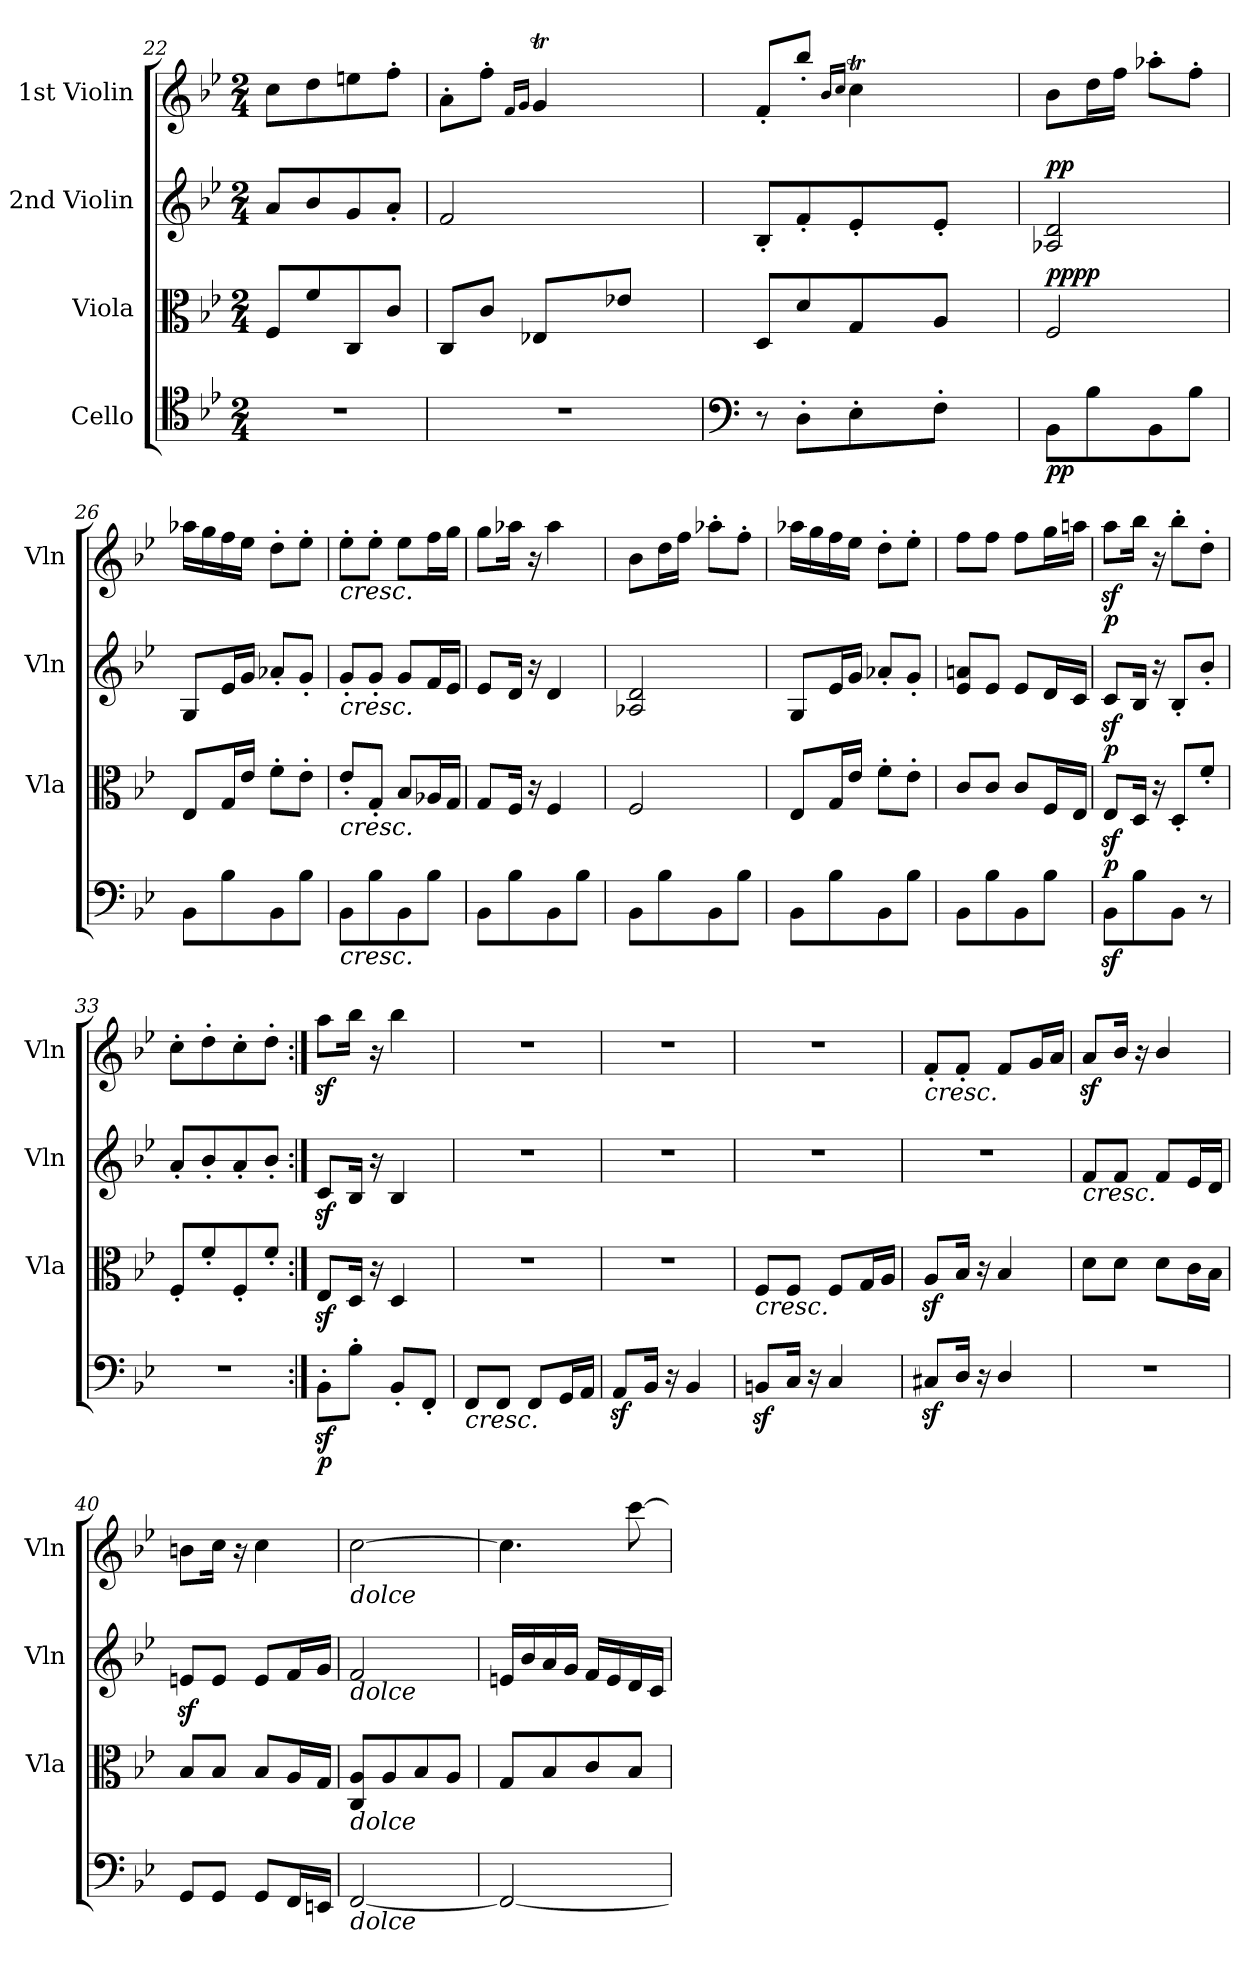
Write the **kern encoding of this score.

**kern	**dynam	**kern	**dynam	**kern	**dynam	**kern	**dynam
*part4	*part4	*part3	*part3	*part2	*part2	*part1	*part1
*staff4	*staff4	*staff3	*staff3	*staff2	*staff2	*staff1	*staff1
*I"Cello	*	*I"Viola	*	*I"2nd Violin	*	*I"1st Violin	*
*	*	*I'Vla	*	*I'Vln	*	*I'Vln	*
*clefC4	*	*clefC3	*	*clefG2	*	*clefG2	*
*k[b-e-]	*	*k[b-e-]	*	*k[b-e-]	*	*k[b-e-]	*
*B-:	*	*B-:	*	*B-:	*	*B-:	*
*M2/4	*	*M2/4	*	*M2/4	*	*M2/4	*
=22	=22	=22	=22	=22	=22	=22	=22
2r	.	8F/L	.	8a/L	.	8cc\L	.
.	.	8f/	.	8b-/	.	8dd\	.
.	.	8C/	.	8g/	.	8een\	.
.	.	8c/J	.	8a'/J	.	8ff'\J	.
=23	=23	=23	=23	=23	=23	=23	=23
*	*	*	*	*	*	*^	*
2r	.	8C/L	.	2f/	.	8a'\L	4ryy	.
.	.	8c/J	.	.	.	8ff'\J	.	.
.	.	.	.	.	.	.	16qf/LL	.
.	.	.	.	.	.	.	16qg/JJ	.
.	.	8E-X/L	.	.	.	4gT/	32g/LLLyy	.
.	.	.	.	.	.	.	32a/yy	.
.	.	.	.	.	.	.	32g/yy	.
.	.	.	.	.	.	.	32a/yy	.
.	.	8e-X/J	.	.	.	.	32g/yy	.
.	.	.	.	.	.	.	32a/yy	.
.	.	.	.	.	.	.	32f/yy	.
.	.	.	.	.	.	.	32g/JJJyy	.
=24	=24	=24	=24	=24	=24	=24	=24	=24
*clefF4	*	*	*	*	*	*	*	*
8r	.	8D/L	.	8B-'/L	.	8f'/L	4ryy	.
8D'\L	.	8d/	.	8f'/	.	8bb-'/J	.	.
.	.	.	.	.	.	.	16qb-/LL	.
.	.	.	.	.	.	.	16qcc/JJ	.
8E-'\	.	8G/	.	8e-'/	.	4ccT\	32cc\LLLyy	.
.	.	.	.	.	.	.	32dd\yy	.
.	.	.	.	.	.	.	32cc\yy	.
.	.	.	.	.	.	.	32dd\yy	.
8F'\J	.	8A/J	.	8e-'/J	.	.	32cc\yy	.
.	.	.	.	.	.	.	32dd\yy	.
.	.	.	.	.	.	.	32b-\yy	.
.	.	.	.	.	.	.	32cc\JJJyy	.
=25	=25	=25	=25	=25	=25	=25	=25	=25
!	!LO:DY:b	!	!LO:DY:b	!	!	!	!	!
!	!	!	!LO:DY:n=1:a	!	!LO:DY:a	!	!	!
*	*	*	*	*	*	*v	*v	*
8BB-\L	pp	2F/	pp pp	2A-X/ 2d/	pp	8b-\L	.
8B-\	.	.	.	.	.	16dd\L	.
.	.	.	.	.	.	16ff\JJ	.
8BB-\	.	.	.	.	.	8aa-X'\L	.
8B-\J	.	.	.	.	.	8ff'\J	.
=26	=26	=26	=26	=26	=26	=26	=26
8BB-\L	.	8E-/L	.	8G/L	.	16aa-X\LL	.
.	.	.	.	.	.	16gg\	.
8B-\	.	16G/L	.	16e-/L	.	16ff\	.
.	.	16e-/JJ	.	16g/JJ	.	16ee-\JJ	.
8BB-\	.	8f'\L	.	8a-X'/L	.	8dd'\L	.
8B-\J	.	8e-'\J	.	8g'/J	.	8ee-'\J	.
=27	=27	=27	=27	=27	=27	=27	=27
!	!	!	!	!	!	!LO:TX:b:i:t=cresc.	!
!	!	!	!	!LO:TX:b:i:t=cresc.	!	!	!
!	!	!LO:TX:b:i:t=cresc.	!	!	!	!	!
!LO:TX:b:i:t=cresc.	!	!	!	!	!	!	!
8BB-\L	.	8e-'/L	.	8g'/L	.	8ee-'\L	.
8B-\	.	8G'/J	.	8g'/J	.	8ee-'\J	.
8BB-\	.	8B-/L	.	8g/L	.	8ee-\L	.
8B-\J	.	16A-X/L	.	16f/L	.	16ff\L	.
.	.	16G/JJ	.	16e-/JJ	.	16gg\JJ	.
=28	=28	=28	=28	=28	=28	=28	=28
8BB-\L	.	8G/L	.	8e-/L	.	8gg\L	.
8B-\	.	16F/Jk	.	16d/Jk	.	16aa-X\Jk	.
.	.	16r	.	16r	.	16r	.
8BB-\	.	4F/	.	4d/	.	4aa-\	.
8B-\J	.	.	.	.	.	.	.
=29	=29	=29	=29	=29	=29	=29	=29
8BB-\L	.	2F/	.	2A-X/ 2d/	.	8b-\L	.
8B-\	.	.	.	.	.	16dd\L	.
.	.	.	.	.	.	16ff\JJ	.
8BB-\	.	.	.	.	.	8aa-X'\L	.
8B-\J	.	.	.	.	.	8ff'\J	.
=30	=30	=30	=30	=30	=30	=30	=30
8BB-\L	.	8E-/L	.	8G/L	.	16aa-X\LL	.
.	.	.	.	.	.	16gg\	.
8B-\	.	16G/L	.	16e-/L	.	16ff\	.
.	.	16e-/JJ	.	16g/JJ	.	16ee-\JJ	.
8BB-\	.	8f'\L	.	8a-X'/L	.	8dd'\L	.
8B-\J	.	8e-'\J	.	8g'/J	.	8ee-'\J	.
=31	=31	=31	=31	=31	=31	=31	=31
8BB-\L	.	8c/L	.	8e-/ 8an/L	.	8ff\L	.
8B-\	.	8c/J	.	8e-/J	.	8ff\J	.
8BB-\	.	8c/L	.	8e-/L	.	8ff\L	.
8B-\J	.	16F/L	.	16d/L	.	16gg\L	.
.	.	16E-/JJ	.	16c/JJ	.	16aan\JJ	.
=32	=32	=32	=32	=32	=32	=32	=32
!	!	!	!LO:DY:b	!	!LO:DY:b	!	!LO:DY:b
8BB-z<\L	.	8E-z</L	p	8cz</L	p	8aaz<\L	p
8B-\	.	16D/Jk	.	16B-/Jk	.	16bb-\Jk	.
.	.	16r	.	16r	.	16r	.
8BB-\J	.	8D'/L	.	8B-'/L	.	8bb-'\L	.
8r	.	8f'/J	.	8b-'/J	.	8dd'\J	.
=33	=33	=33	=33	=33	=33	=33	=33
2r	.	8F'/L	.	8a'/L	.	8cc'\L	.
.	.	8f'/	.	8b-'/	.	8dd'\	.
.	.	8F'/	.	8a'/	.	8cc'\	.
.	.	8f'/J	.	8b-'/J	.	8dd'\J	.
=34:|!	=34:|!	=34:|!	=34:|!	=34:|!	=34:|!	=34:|!	=34:|!
!	!LO:DY:b	!	!	!	!	!	!
8BB-z<'\L	p	8E-z</L	.	8cz</L	.	8aaz<\L	.
8B-'\J	.	16D/Jk	.	16B-/Jk	.	16bb-\Jk	.
.	.	16r	.	16r	.	16r	.
8BB-'/L	.	4D/	.	4B-/	.	4bb-\	.
8FF'/J	.	.	.	.	.	.	.
=35	=35	=35	=35	=35	=35	=35	=35
!LO:TX:b:i:t=cresc.	!	!	!	!	!	!	!
8FF/L	.	2r	.	2r	.	2r	.
8FF/J	.	.	.	.	.	.	.
8FF/L	.	.	.	.	.	.	.
16GG/L	.	.	.	.	.	.	.
16AA/JJ	.	.	.	.	.	.	.
=36	=36	=36	=36	=36	=36	=36	=36
8AAz</L	.	2r	.	2r	.	2r	.
16BB-/Jk	.	.	.	.	.	.	.
16r	.	.	.	.	.	.	.
4BB-/	.	.	.	.	.	.	.
=37	=37	=37	=37	=37	=37	=37	=37
!	!	!LO:TX:b:i:t=cresc.	!	!	!	!	!
8BBnz</L	.	8F/L	.	2r	.	2r	.
16C/Jk	.	8F/J	.	.	.	.	.
16r	.	.	.	.	.	.	.
4C/	.	8F/L	.	.	.	.	.
.	.	16G/L	.	.	.	.	.
.	.	16A/JJ	.	.	.	.	.
=38	=38	=38	=38	=38	=38	=38	=38
!	!	!	!	!	!	!LO:TX:b:i:t=cresc.	!
8C#Xz</L	.	8Az</L	.	2r	.	8f'/L	.
16D/Jk	.	16B-/Jk	.	.	.	8f'/J	.
16r	.	16r	.	.	.	.	.
4D/	.	4B-/	.	.	.	8f/L	.
.	.	.	.	.	.	16g/L	.
.	.	.	.	.	.	16a/JJ	.
=39	=39	=39	=39	=39	=39	=39	=39
!	!	!	!	!LO:TX:b:i:t=cresc.	!	!	!
2r	.	8d\L	.	8f/L	.	8az</L	.
.	.	8d\J	.	8f/J	.	16b-/Jk	.
.	.	.	.	.	.	16r	.
.	.	8d\L	.	8f/L	.	4b-/	.
.	.	16c\L	.	16e-/L	.	.	.
.	.	16B-\JJ	.	16d/JJ	.	.	.
=40	=40	=40	=40	=40	=40	=40	=40
8GG/L	.	8B-/L	.	8enz>/L	.	8bn\L	.
8GG/J	.	8B-/J	.	8e/J	.	16cc\Jk	.
.	.	.	.	.	.	16r	.
8GG/L	.	8B-/L	.	8e/L	.	4cc\	.
16FF/L	.	16A/L	.	16f/L	.	.	.
16EEn/JJ	.	16G/JJ	.	16g/JJ	.	.	.
=41	=41	=41	=41	=41	=41	=41	=41
!	!	!	!	!	!	!LO:TX:b:i:t=dolce	!
!	!	!	!	!LO:TX:b:i:t=dolce	!	!	!
!	!	!LO:TX:b:i:t=dolce	!	!	!	!	!
!LO:TX:b:i:t=dolce	!	!	!	!	!	!	!
[2FF/	.	8C/ 8A/L	.	2f/	.	[2cc\	.
.	.	8A/	.	.	.	.	.
.	.	8B-/	.	.	.	.	.
.	.	8A/J	.	.	.	.	.
=42	=42	=42	=42	=42	=42	=42	=42
2FF/_	.	8G/L	.	16en/LL	.	4.cc\]	.
.	.	.	.	16b-/	.	.	.
.	.	8B-/	.	16a/	.	.	.
.	.	.	.	16g/JJ	.	.	.
.	.	8c/	.	16f/LL	.	.	.
.	.	.	.	16e/	.	.	.
.	.	8B-/J	.	16d/	.	[8ccc\	.
.	.	.	.	16c/JJ	.	.	.
=	=	=	=	=	=	=	=
*-	*-	*-	*-	*-	*-	*-	*-
